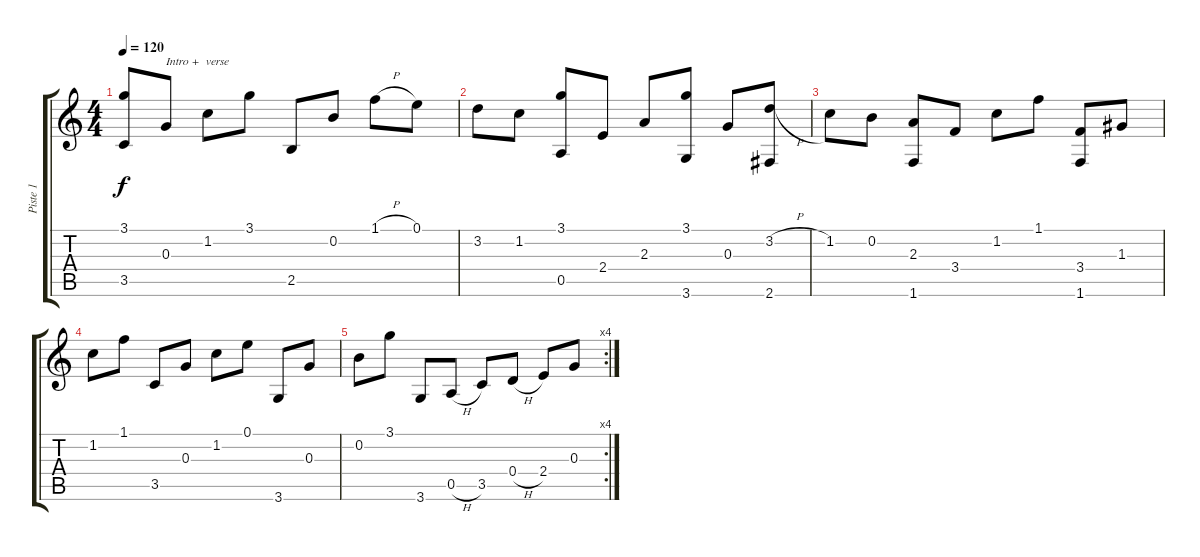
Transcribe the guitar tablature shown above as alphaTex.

\track ("Piste 1" "Piste 1") {instrument acousticguitarnylon}
\staff {score tabs}
\tuning (E4 B3 G3 D3 A2 E2) {hide}
\ts (4 4)
\tempo 120
\clef g2
\ks c
(3.1 3.5).8{dy f instrument acousticguitarnylon} 0.3.8{txt "Intro +  verse"} 1.2.8 3.1.8 2.5.8 0.2.8 1.1{h}.8 0.1.8 |
3.2.8 1.2.8 (3.1 0.5).8 2.4.8 2.3.8 (3.1 3.6).8 0.3.8 (3.2{h} 2.6).8 |
1.2.8 0.2.8 (2.3 1.6).8 3.4.8 1.2.8 1.1.8 (3.4 1.6).8 1.3.8 |
1.2.8 1.1.8 3.5.8 0.3.8 1.2.8 0.1.8 3.6.8 0.3.8 |
\rc 4
0.2.8 3.1.8 3.6.8 0.5{h}.8 3.5.8 0.4{h}.8 2.4.8 0.3.8
